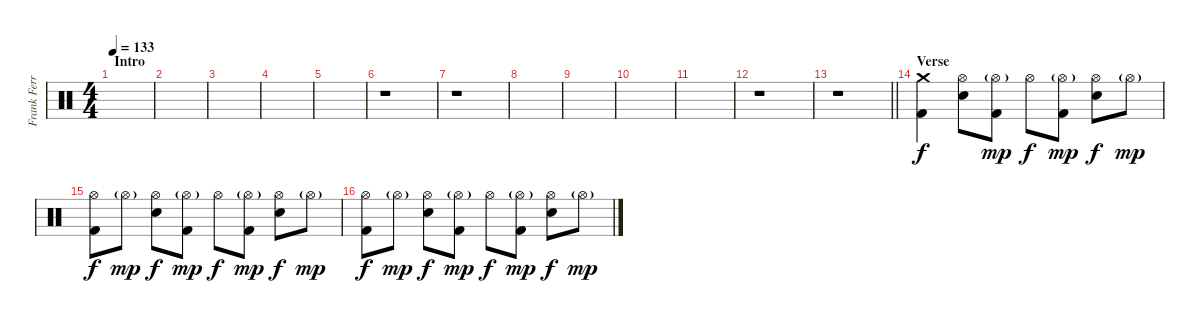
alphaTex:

\track ("Frank Ferrer" "Frank Ferr") {instrument percussion}
\staff {score}
\articulation defaults
\ts (4 4)
\section ("" "Intro")
\tempo 133
\clef neutral
\ks c
|
|
|
|
|
r.1 |
r.1 |
|
|
|
|
r.1 |
\barLineRight lightlight
r.1 |
\section ("" "Verse")
("Crash medium (hit)" "Kick (hit) 2").4 ("Electric Snare (hit)" "Hi-Hat (open)").8 ("Kick (hit) 2" "Hi-Hat (open)"{g}).8{dy mp} "Hi-Hat (open)".8{dy f} ("Kick (hit) 2" "Hi-Hat (open)"{g}).8{dy mp} ("Electric Snare (hit)" "Hi-Hat (open)").8{dy f} "Hi-Hat (open)"{g}.8{dy mp} |
("Kick (hit) 2" "Hi-Hat (open)").8{dy f} "Hi-Hat (open)"{g}.8{dy mp} ("Electric Snare (hit)" "Hi-Hat (open)").8{dy f} ("Kick (hit) 2" "Hi-Hat (open)"{g}).8{dy mp} "Hi-Hat (open)".8{dy f} ("Kick (hit) 2" "Hi-Hat (open)"{g}).8{dy mp} ("Electric Snare (hit)" "Hi-Hat (open)").8{dy f} "Hi-Hat (open)"{g}.8{dy mp} |
("Kick (hit) 2" "Hi-Hat (open)").8{dy f} "Hi-Hat (open)"{g}.8{dy mp} ("Electric Snare (hit)" "Hi-Hat (open)").8{dy f} ("Kick (hit) 2" "Hi-Hat (open)"{g}).8{dy mp} "Hi-Hat (open)".8{dy f} ("Kick (hit) 2" "Hi-Hat (open)"{g}).8{dy mp} ("Electric Snare (hit)" "Hi-Hat (open)").8{dy f} "Hi-Hat (open)"{g}.8{dy mp}
